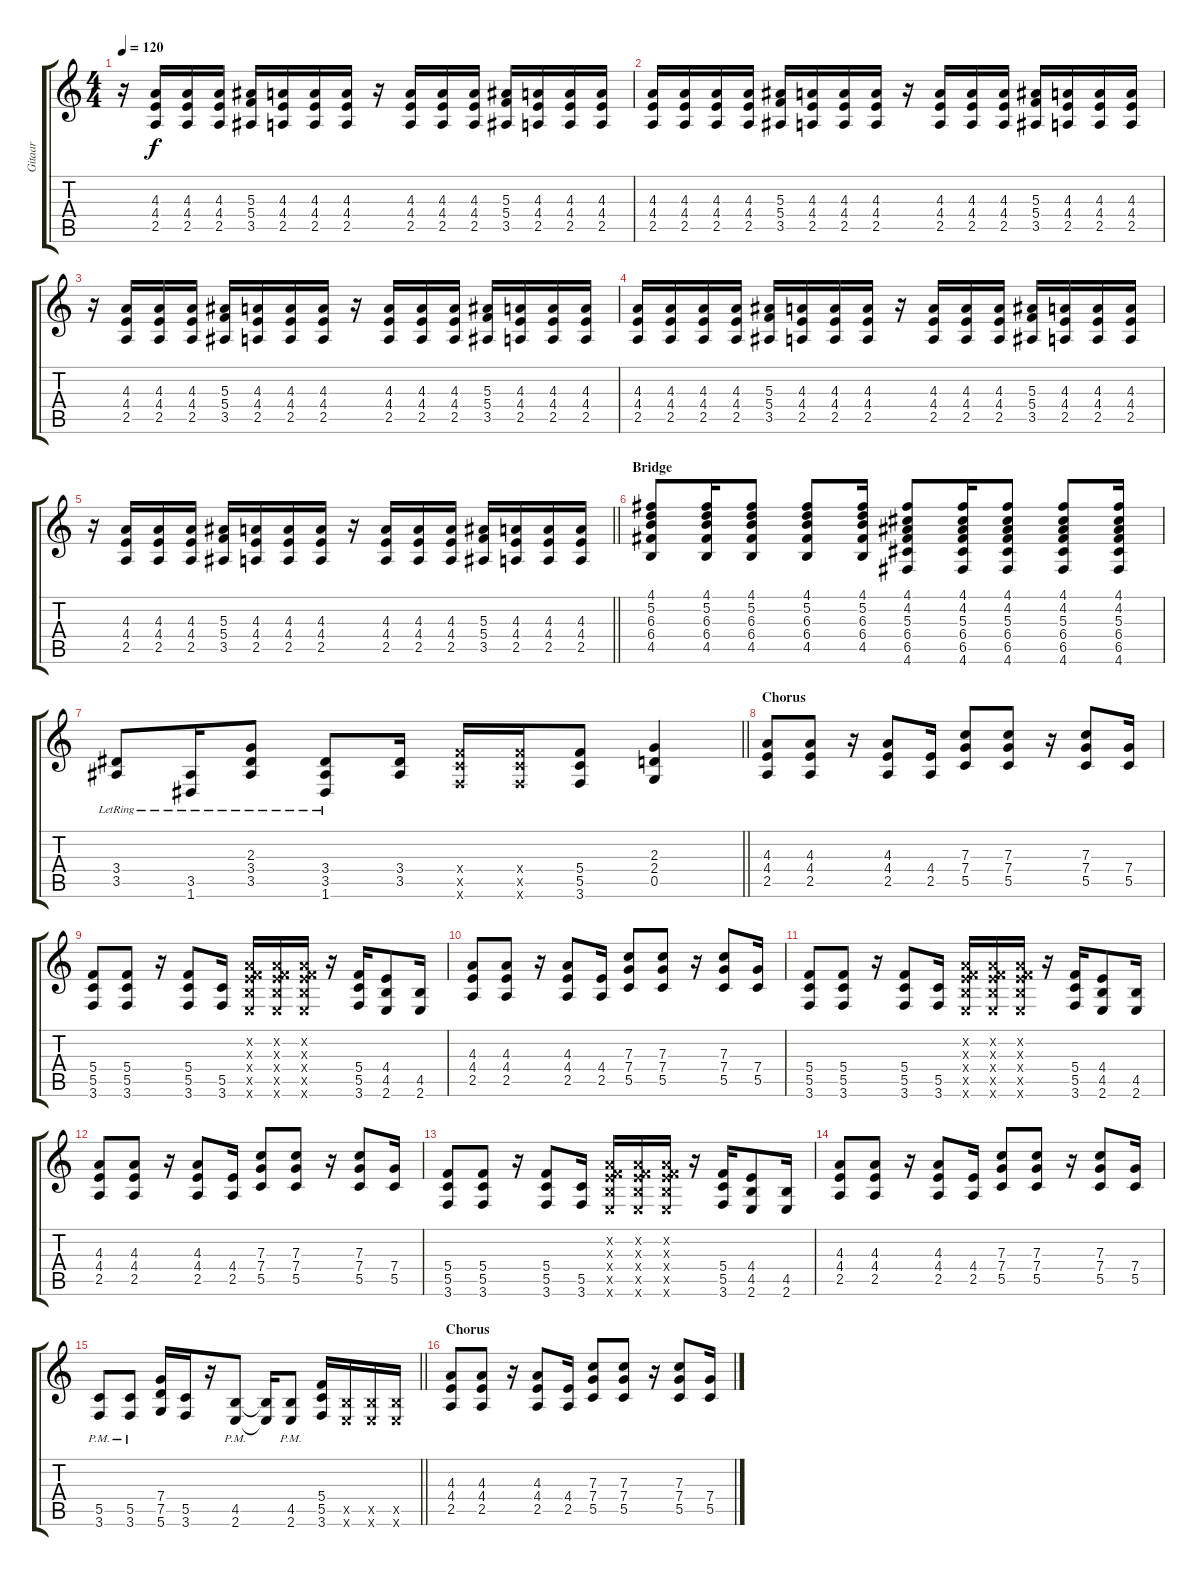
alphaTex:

\track ("Gitaar" "Gitaar") {instrument distortionguitar}
\staff {score tabs}
\tuning (D4 A3 F3 C3 G2 D2) {hide}
\ts (4 4)
\tempo 120
\clef g2
\ks c
r.16{dy f} (4.3 4.4 2.5).16 (4.3 4.4 2.5).16 (4.3 4.4 2.5).16 (5.3 5.4 3.5).16 (4.3 4.4 2.5).16 (4.3 4.4 2.5).16 (4.3 4.4 2.5).16 r.16 (4.3 4.4 2.5).16 (4.3 4.4 2.5).16 (4.3 4.4 2.5).16 (5.3 5.4 3.5).16 (4.3 4.4 2.5).16 (4.3 4.4 2.5).16 (4.3 4.4 2.5).16 |
(4.3 4.4 2.5).16 (4.3 4.4 2.5).16 (4.3 4.4 2.5).16 (4.3 4.4 2.5).16 (5.3 5.4 3.5).16 (4.3 4.4 2.5).16 (4.3 4.4 2.5).16 (4.3 4.4 2.5).16 r.16 (4.3 4.4 2.5).16 (4.3 4.4 2.5).16 (4.3 4.4 2.5).16 (5.3 5.4 3.5).16 (4.3 4.4 2.5).16 (4.3 4.4 2.5).16 (4.3 4.4 2.5).16 |
r.16 (4.3 4.4 2.5).16 (4.3 4.4 2.5).16 (4.3 4.4 2.5).16 (5.3 5.4 3.5).16 (4.3 4.4 2.5).16 (4.3 4.4 2.5).16 (4.3 4.4 2.5).16 r.16 (4.3 4.4 2.5).16 (4.3 4.4 2.5).16 (4.3 4.4 2.5).16 (5.3 5.4 3.5).16 (4.3 4.4 2.5).16 (4.3 4.4 2.5).16 (4.3 4.4 2.5).16 |
(4.3 4.4 2.5).16 (4.3 4.4 2.5).16 (4.3 4.4 2.5).16 (4.3 4.4 2.5).16 (5.3 5.4 3.5).16 (4.3 4.4 2.5).16 (4.3 4.4 2.5).16 (4.3 4.4 2.5).16 r.16 (4.3 4.4 2.5).16 (4.3 4.4 2.5).16 (4.3 4.4 2.5).16 (5.3 5.4 3.5).16 (4.3 4.4 2.5).16 (4.3 4.4 2.5).16 (4.3 4.4 2.5).16 |
\barLineRight lightlight
r.16 (4.3 4.4 2.5).16 (4.3 4.4 2.5).16 (4.3 4.4 2.5).16 (5.3 5.4 3.5).16 (4.3 4.4 2.5).16 (4.3 4.4 2.5).16 (4.3 4.4 2.5).16 r.16 (4.3 4.4 2.5).16 (4.3 4.4 2.5).16 (4.3 4.4 2.5).16 (5.3 5.4 3.5).16 (4.3 4.4 2.5).16 (4.3 4.4 2.5).16 (4.3 4.4 2.5).16 |
\section ("" "Bridge")
(4.1 5.2 6.3 6.4 4.5).8{volume 11 instrument electricguitarclean} (4.1 5.2 6.3 6.4 4.5).16 (4.1 5.2 6.3 6.4 4.5).8 (4.1 5.2 6.3 6.4 4.5).8 (4.1 5.2 6.3 6.4 4.5).16 (4.1 4.2 5.3 6.4 6.5 4.6).8 (4.1 4.2 5.3 6.4 6.5 4.6).16 (4.1 4.2 5.3 6.4 6.5 4.6).8 (4.1 4.2 5.3 6.4 6.5 4.6).8 (4.1 4.2 5.3 6.4 6.5 4.6).16 |
\barLineRight lightlight
(3.4 3.5{lr}).8 (3.5 1.6{lr}).16 (2.3{lr} 3.4{lr} 3.5{lr}).8 (3.4{lr} 3.5{lr} 1.6{lr}).8 (3.4 3.5).16 (5.4{x} 5.5{x} 3.6{x}).16 (5.4{x} 5.5{x} 3.6{x}).16 (5.4 5.5 3.6).8 (2.3 2.4 0.5).4 |
\section ("" "Chorus")
(4.3 4.4 2.5).8{volume 13 instrument distortionguitar} (4.3 4.4 2.5).8 r.16 (4.3 4.4 2.5).8 (4.4 2.5).16 (7.3 7.4 5.5).8 (7.3 7.4 5.5).8 r.16 (7.3 7.4 5.5).8 (7.4 5.5).16 |
(5.4 5.5 3.6).8 (5.4 5.5 3.6).8 r.16 (5.4 5.5 3.6).8 (5.5 3.6).16 (0.2{x} 0.3{x} 4.4{x} 4.5{x} 2.6{x}).16 (0.2{x} 0.3{x} 4.4{x} 4.5{x} 2.6{x}).16 (0.2{x} 0.3{x} 4.4{x} 4.5{x} 2.6{x}).16 r.16 (5.4 5.5 3.6).16 (4.4 4.5 2.6).8 (4.5 2.6).16 |
(4.3 4.4 2.5).8 (4.3 4.4 2.5).8 r.16 (4.3 4.4 2.5).8 (4.4 2.5).16 (7.3 7.4 5.5).8 (7.3 7.4 5.5).8 r.16 (7.3 7.4 5.5).8 (7.4 5.5).16 |
(5.4 5.5 3.6).8 (5.4 5.5 3.6).8 r.16 (5.4 5.5 3.6).8 (5.5 3.6).16 (0.2{x} 0.3{x} 4.4{x} 4.5{x} 2.6{x}).16 (0.2{x} 0.3{x} 4.4{x} 4.5{x} 2.6{x}).16 (0.2{x} 0.3{x} 4.4{x} 4.5{x} 2.6{x}).16 r.16 (5.4 5.5 3.6).16 (4.4 4.5 2.6).8 (4.5 2.6).16 |
(4.3 4.4 2.5).8 (4.3 4.4 2.5).8 r.16 (4.3 4.4 2.5).8 (4.4 2.5).16 (7.3 7.4 5.5).8 (7.3 7.4 5.5).8 r.16 (7.3 7.4 5.5).8 (7.4 5.5).16 |
(5.4 5.5 3.6).8 (5.4 5.5 3.6).8 r.16 (5.4 5.5 3.6).8 (5.5 3.6).16 (0.2{x} 0.3{x} 4.4{x} 4.5{x} 2.6{x}).16 (0.2{x} 0.3{x} 4.4{x} 4.5{x} 2.6{x}).16 (0.2{x} 0.3{x} 4.4{x} 4.5{x} 2.6{x}).16 r.16 (5.4 5.5 3.6).16 (4.4 4.5 2.6).8 (4.5 2.6).16 |
(4.3 4.4 2.5).8 (4.3 4.4 2.5).8 r.16 (4.3 4.4 2.5).8 (4.4 2.5).16 (7.3 7.4 5.5).8 (7.3 7.4 5.5).8 r.16 (7.3 7.4 5.5).8 (7.4 5.5).16 |
\barLineRight lightlight
(5.5{pm} 3.6{pm}).8 (5.5{pm} 3.6{pm}).8 (7.4 7.5 5.6).16 (5.5 3.6).16 r.16 (4.5{pm} 2.6{pm}).8 (4.5{t} 2.6{t}).16 (4.5{pm} 2.6{pm}).8 (5.4 5.5 3.6).16 (4.5{x} 2.6{x}).16 (4.5{x} 2.6{x}).16 (4.5{x} 2.6{x}).16 |
\section ("" "Chorus")
(4.3 4.4 2.5).8{volume 13 instrument distortionguitar} (4.3 4.4 2.5).8 r.16 (4.3 4.4 2.5).8 (4.4 2.5).16 (7.3 7.4 5.5).8 (7.3 7.4 5.5).8 r.16 (7.3 7.4 5.5).8 (7.4 5.5).16
